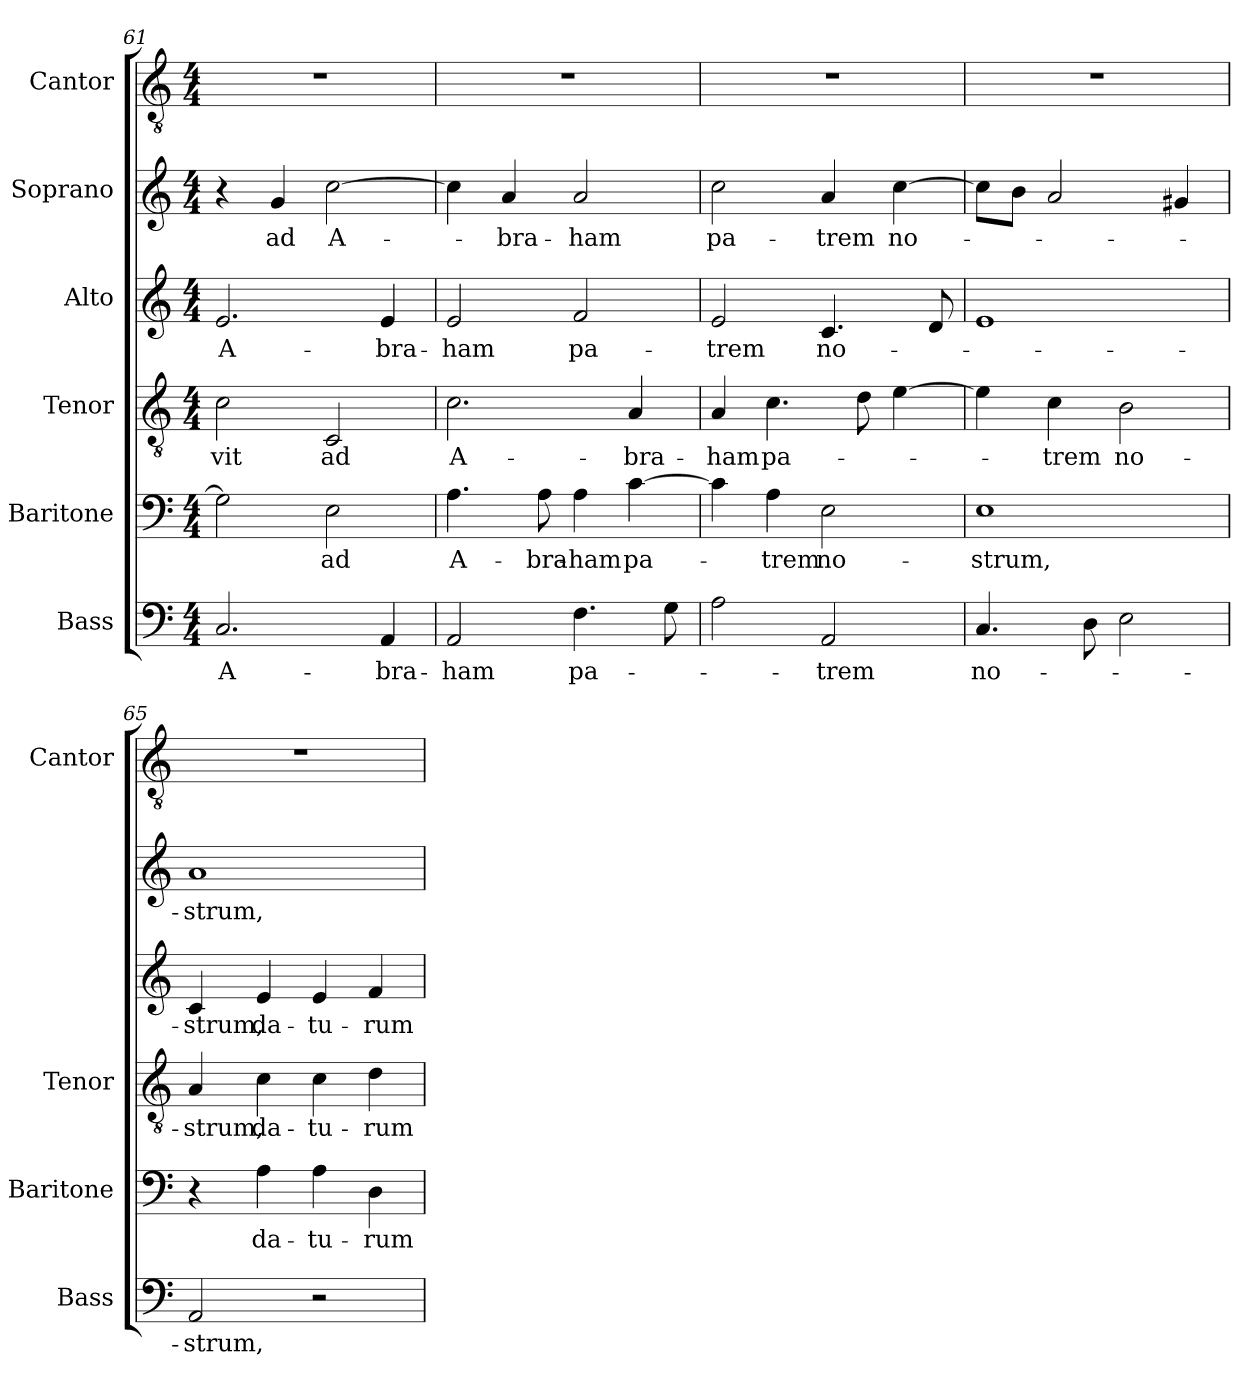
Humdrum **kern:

**kern	**text	**kern	**text	**kern	**text	**kern	**text	**kern	**text	**kern
*part6	*part6	*part5	*part5	*part4	*part4	*part3	*part3	*part2	*part2	*part1
*staff6	*staff6	*staff5	*staff5	*staff4	*staff4	*staff3	*staff3	*staff2	*staff2	*staff1
*I"Bass	*	*I"Baritone	*	*I"Tenor	*	*I"Alto	*	*I"Soprano	*	*I"Cantor
*I'Bass	*	*I'Baritone	*	*I'Tenor	*	*	*	*	*	*I'Cantor
*clefF4	*	*clefF4	*	*clefGv2	*	*clefG2	*	*clefG2	*	*clefGv2
*ITrd7c12	*	*	*	*	*	*	*	*	*	*ITrd7c12
*k[]	*	*k[]	*	*k[]	*	*k[]	*	*k[]	*	*k[]
*C:	*	*C:	*	*C:	*	*C:	*	*C:	*	*C:
*M4/4	*	*M4/4	*	*M4/4	*	*M4/4	*	*M4/4	*	*M4/4
=61	=61	=61	=61	=61	=61	=61	=61	=61	=61	=61
!	!LO:LY:b:color=#000000	!	!	!	!	!	!	!	!	!
!	!	!	!	!	!LO:LY:b:color=#000000	!	!	!	!	!
!	!	!	!	!	!	!	!LO:LY:b:color=#000000	!	!	!
2.CCi/	A-	2Gi\]	.	2ci\	-vit	2.ei/	A-	4r	.	1r
!	!	!	!	!	!	!	!	!	!LO:LY:b:color=#000000	!
.	.	.	.	.	.	.	.	4gi/	ad	.
!	!	!	!LO:LY:b:color=#000000	!	!	!	!	!	!	!
!	!	!	!	!	!LO:LY:b:color=#000000	!	!	!	!	!
!	!	!	!	!	!	!	!	!	!LO:LY:b:color=#000000	!
.	.	2Ei\	ad	2Ci/	ad	.	.	[>2cci\	A-	.
!	!LO:LY:b:color=#000000	!	!	!	!	!	!	!	!	!
!	!	!	!	!	!	!	!LO:LY:b:color=#000000	!	!	!
4AAAi/	-bra-	.	.	.	.	4ei/	-bra-	.	.	.
=62	=62	=62	=62	=62	=62	=62	=62	=62	=62	=62
!	!LO:LY:b:color=#000000	!	!	!	!	!	!	!	!	!
!	!	!	!LO:LY:b:color=#000000	!	!	!	!	!	!	!
!	!	!	!	!	!LO:LY:b:color=#000000	!	!	!	!	!
!	!	!	!	!	!	!	!LO:LY:b:color=#000000	!	!	!
2AAAi/	-ham	4.Ai\	A-	2.ci\	A-	2ei/	-ham	4cci\]	.	1r
!	!	!	!	!	!	!	!	!	!LO:LY:b:color=#000000	!
.	.	.	.	.	.	.	.	4ai/	-bra-	.
!	!	!	!LO:LY:b:color=#000000	!	!	!	!	!	!	!
.	.	8Ai\	-bra-	.	.	.	.	.	.	.
!	!LO:LY:b:color=#000000	!	!	!	!	!	!	!	!	!
!	!	!	!LO:LY:b:color=#000000	!	!	!	!	!	!	!
!	!	!	!	!	!	!	!LO:LY:b:color=#000000	!	!	!
!	!	!	!	!	!	!	!	!	!LO:LY:b:color=#000000	!
4.FFi\	pa-	4Ai\	-ham	.	.	2fi/	pa-	2ai/	-ham	.
!	!	!	!LO:LY:b:color=#000000	!	!	!	!	!	!	!
!	!	!	!	!	!LO:LY:b:color=#000000	!	!	!	!	!
.	.	[>4ci\	pa-	4Ai/	-bra-	.	.	.	.	.
8GGi\	.	.	.	.	.	.	.	.	.	.
=63	=63	=63	=63	=63	=63	=63	=63	=63	=63	=63
!	!	!	!	!	!LO:LY:b:color=#000000	!	!	!	!	!
!	!	!	!	!	!	!	!LO:LY:b:color=#000000	!	!	!
!	!	!	!	!	!	!	!	!	!LO:LY:b:color=#000000	!
2AAi\	.	4ci\]	.	4Ai/	-ham	2ei/	-trem	2cci\	pa-	1r
!	!	!	!LO:LY:b:color=#000000	!	!	!	!	!	!	!
!	!	!	!	!	!LO:LY:b:color=#000000	!	!	!	!	!
.	.	4Ai\	-trem	4.ci\	pa-	.	.	.	.	.
!	!LO:LY:b:color=#000000	!	!	!	!	!	!	!	!	!
!	!	!	!LO:LY:b:color=#000000	!	!	!	!	!	!	!
!	!	!	!	!	!	!	!LO:LY:b:color=#000000	!	!	!
!	!	!	!	!	!	!	!	!	!LO:LY:b:color=#000000	!
2AAAi/	-trem	2Ei\	no-	.	.	4.ci/	no-	4ai/	-trem	.
.	.	.	.	8di\	.	.	.	.	.	.
!	!	!	!	!	!	!	!	!	!LO:LY:b:color=#000000	!
.	.	.	.	[>4ei\	.	.	.	[>4cci\	no-	.
.	.	.	.	.	.	8di/	.	.	.	.
=64	=64	=64	=64	=64	=64	=64	=64	=64	=64	=64
!	!LO:LY:b:color=#000000	!	!	!	!	!	!	!	!	!
!	!	!	!LO:LY:b:color=#000000	!	!	!	!	!	!	!
4.CCi/	no-	1Ei	-strum,	4ei\]	.	1ei	.	8cci\L]	.	1r
.	.	.	.	.	.	.	.	8bi\J	.	.
!	!	!	!	!	!LO:LY:b:color=#000000	!	!	!	!	!
.	.	.	.	4ci\	-trem	.	.	2ai/	.	.
8DDi\	.	.	.	.	.	.	.	.	.	.
!	!	!	!	!	!LO:LY:b:color=#000000	!	!	!	!	!
2EEi\	.	.	.	2Bi\	no-	.	.	.	.	.
.	.	.	.	.	.	.	.	4g#Xi/	.	.
!!LO:LB:g=z
=65	=65	=65	=65	=65	=65	=65	=65	=65	=65	=65
!	!LO:LY:b:color=#000000	!	!	!	!	!	!	!	!	!
!	!	!	!	!	!LO:LY:b:color=#000000	!	!	!	!	!
!	!	!	!	!	!	!	!LO:LY:b:color=#000000	!	!	!
!	!	!	!	!	!	!	!	!	!LO:LY:b:color=#000000	!
2AAAi/	-strum,	4r	.	4Ai/	-strum,	4ci/	-strum,	1ai	-strum,	1r
!	!	!	!LO:LY:b:color=#000000	!	!	!	!	!	!	!
!	!	!	!	!	!LO:LY:b:color=#000000	!	!	!	!	!
!	!	!	!	!	!	!	!LO:LY:b:color=#000000	!	!	!
.	.	4Ai\	da-	4ci\	da-	4ei/	da-	.	.	.
!	!	!	!LO:LY:b:color=#000000	!	!	!	!	!	!	!
!	!	!	!	!	!LO:LY:b:color=#000000	!	!	!	!	!
!	!	!	!	!	!	!	!LO:LY:b:color=#000000	!	!	!
2r	.	4Ai\	-tu-	4ci\	-tu-	4ei/	-tu-	.	.	.
!	!	!	!LO:LY:b:color=#000000	!	!	!	!	!	!	!
!	!	!	!	!	!LO:LY:b:color=#000000	!	!	!	!	!
!	!	!	!	!	!	!	!LO:LY:b:color=#000000	!	!	!
.	.	4Di\	-rum	4di\	-rum	4fi/	-rum	.	.	.
=	=	=	=	=	=	=	=	=	=	=
*-	*-	*-	*-	*-	*-	*-	*-	*-	*-	*-
